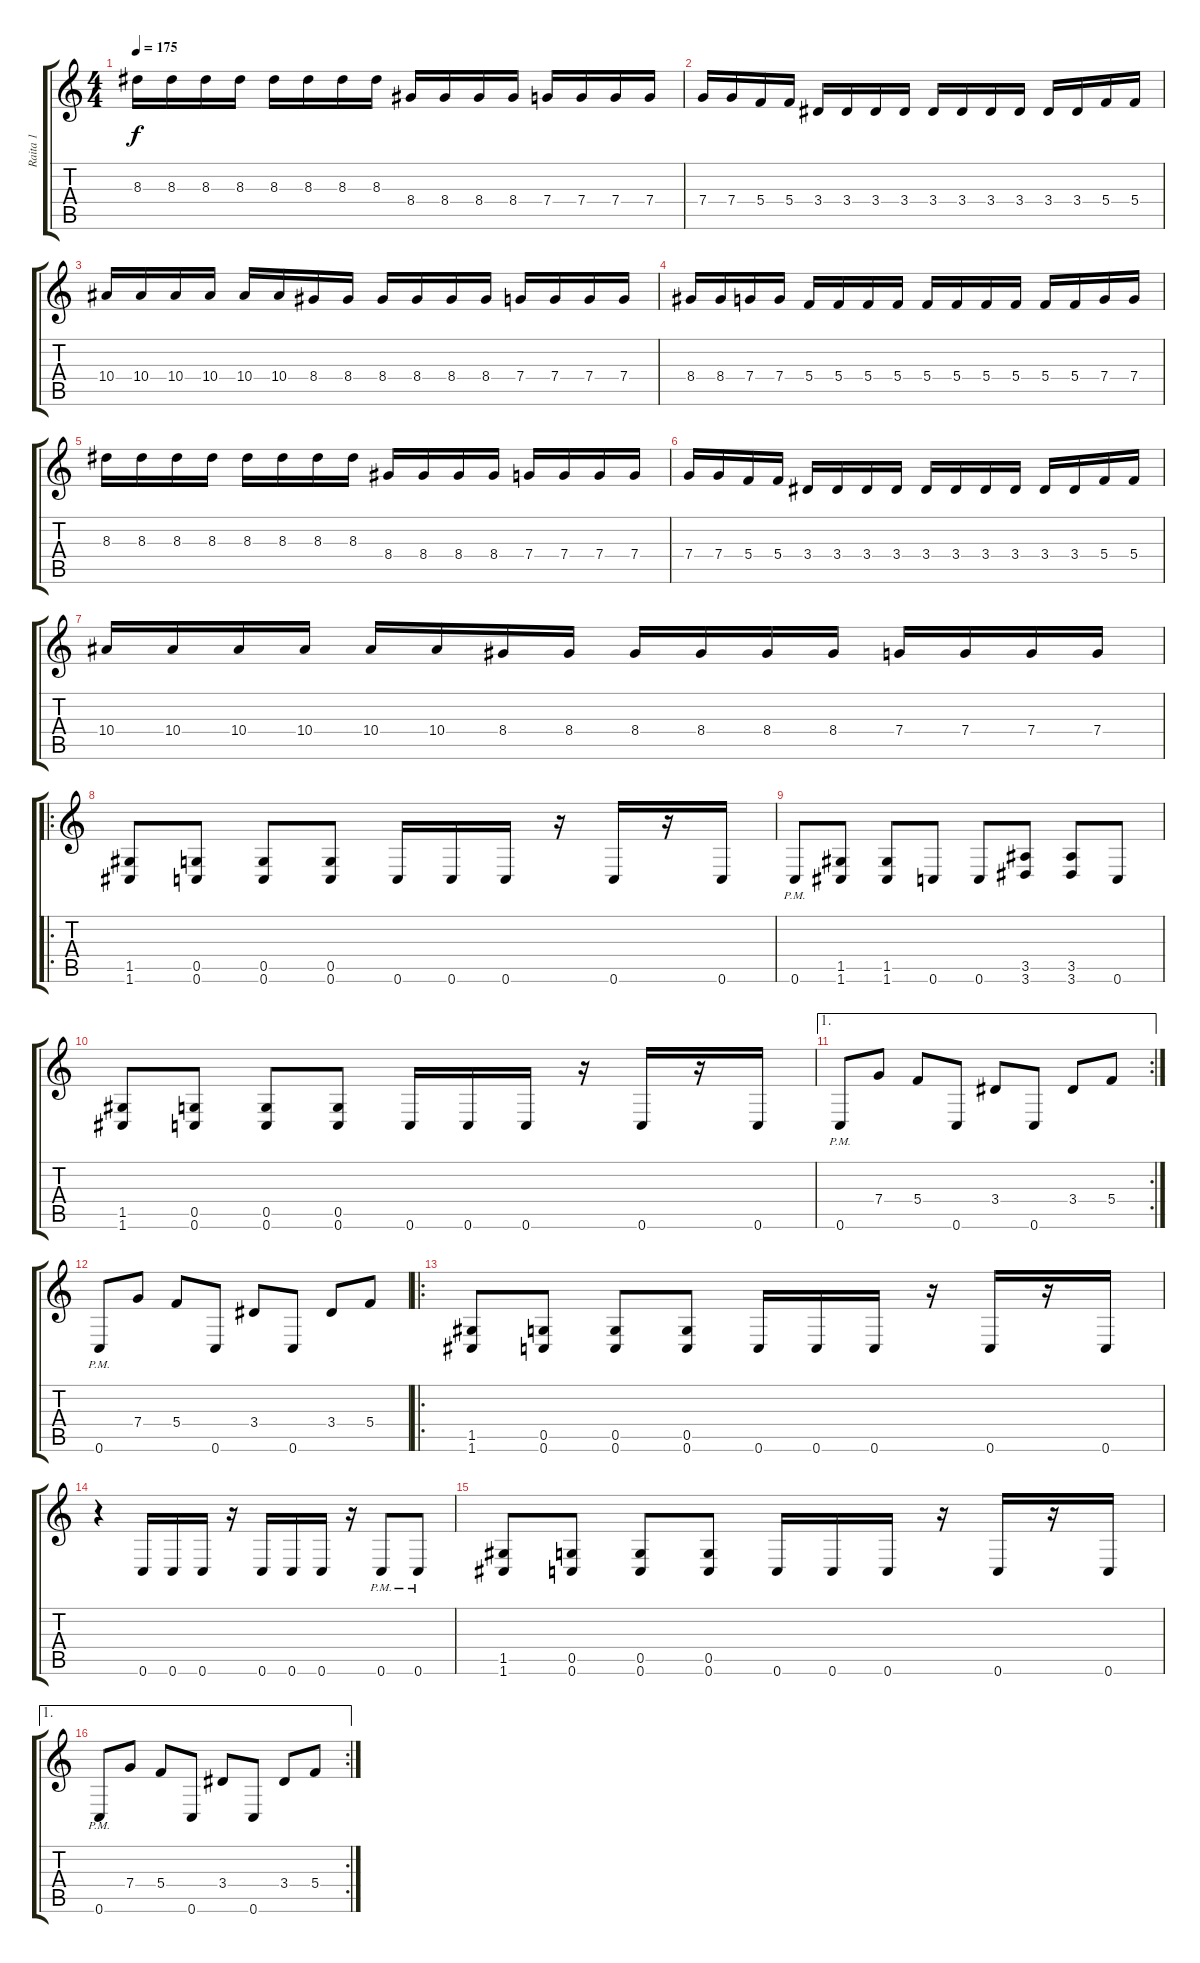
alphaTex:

\track ("Raita 1" "Raita 1") {instrument distortionguitar}
\staff {score tabs}
\tuning (E4 C4 G3 C3 G2 C2) {hide}
\ts (4 4)
\tempo 175
\clef g2
\ks c
8.3.16{dy f} 8.3.16 8.3.16 8.3.16 8.3.16 8.3.16 8.3.16 8.3.16 8.4.16 8.4.16 8.4.16 8.4.16 7.4.16 7.4.16 7.4.16 7.4.16 |
7.4.16 7.4.16 5.4.16 5.4.16 3.4.16 3.4.16 3.4.16 3.4.16 3.4.16 3.4.16 3.4.16 3.4.16 3.4.16 3.4.16 5.4.16 5.4.16 |
10.4.16 10.4.16 10.4.16 10.4.16 10.4.16 10.4.16 8.4.16 8.4.16 8.4.16 8.4.16 8.4.16 8.4.16 7.4.16 7.4.16 7.4.16 7.4.16 |
8.4.16 8.4.16 7.4.16 7.4.16 5.4.16 5.4.16 5.4.16 5.4.16 5.4.16 5.4.16 5.4.16 5.4.16 5.4.16 5.4.16 7.4.16 7.4.16 |
8.3.16 8.3.16 8.3.16 8.3.16 8.3.16 8.3.16 8.3.16 8.3.16 8.4.16 8.4.16 8.4.16 8.4.16 7.4.16 7.4.16 7.4.16 7.4.16 |
7.4.16 7.4.16 5.4.16 5.4.16 3.4.16 3.4.16 3.4.16 3.4.16 3.4.16 3.4.16 3.4.16 3.4.16 3.4.16 3.4.16 5.4.16 5.4.16 |
10.4.16 10.4.16 10.4.16 10.4.16 10.4.16 10.4.16 8.4.16 8.4.16 8.4.16 8.4.16 8.4.16 8.4.16 7.4.16 7.4.16 7.4.16 7.4.16 |
\ro
(1.5 1.6).8 (0.5 0.6).8 (0.5 0.6).8 (0.5 0.6).8 0.6.16 0.6.16 0.6.16 r.16 0.6.16 r.16 0.6.16 |
0.6{pm}.8 (1.5 1.6).8 (1.5 1.6).8 0.6.8 0.6.8 (3.5 3.6).8 (3.5 3.6).8 0.6.8 |
(1.5 1.6).8 (0.5 0.6).8 (0.5 0.6).8 (0.5 0.6).8 0.6.16 0.6.16 0.6.16 r.16 0.6.16 r.16 0.6.16 |
\ae 1
\rc 2
0.6{pm}.8 7.4.8 5.4.8 0.6.8 3.4.8 0.6.8 3.4.8 5.4.8 |
0.6{pm}.8 7.4.8 5.4.8 0.6.8 3.4.8 0.6.8 3.4.8 5.4.8 |
\ro
(1.5 1.6).8 (0.5 0.6).8 (0.5 0.6).8 (0.5 0.6).8 0.6.16 0.6.16 0.6.16 r.16 0.6.16 r.16 0.6.16 |
r.4 0.6.16 0.6.16 0.6.16 r.16 0.6.16 0.6.16 0.6.16 r.16 0.6{pm}.8 0.6{pm}.8 |
(1.5 1.6).8 (0.5 0.6).8 (0.5 0.6).8 (0.5 0.6).8 0.6.16 0.6.16 0.6.16 r.16 0.6.16 r.16 0.6.16 |
\ae 1
\rc 2
0.6{pm}.8 7.4.8 5.4.8 0.6.8 3.4.8 0.6.8 3.4.8 5.4.8
